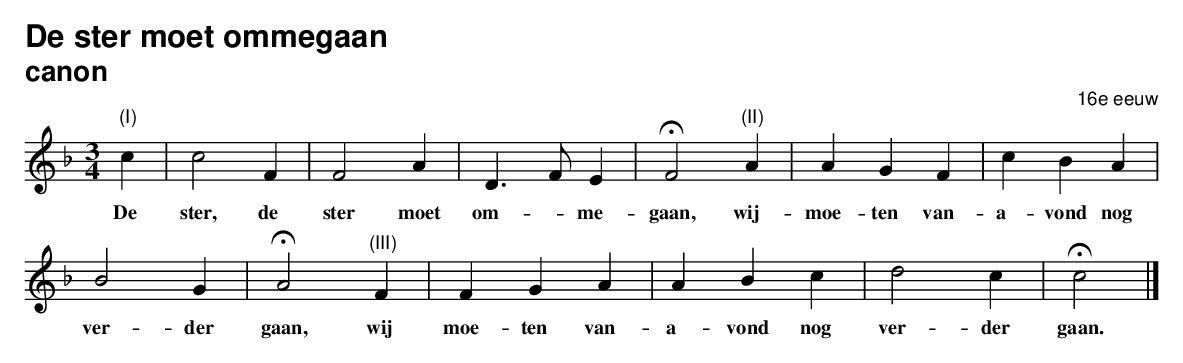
X:1
T:De ster moet ommegaan
T:canon
C:16e eeuw
L:1/4
M:3/4
K:F
"(I)"c | c2 F | F2 A | D3/2 F/ E | !fermata!F2 "(II)"A | A G F | c B A |$ B2 G | !fermata!A2 "(III)"F |
w: De|ster, de|ster moet|om- * me-|gaan, wij-|moe- ten van-|a- vond nog|ver- der|gaan, wij|
F G A | A B c | d2 c | !fermata!c2 |]
w: moe- ten van-|a- vond nog|ver- der|gaan.|
